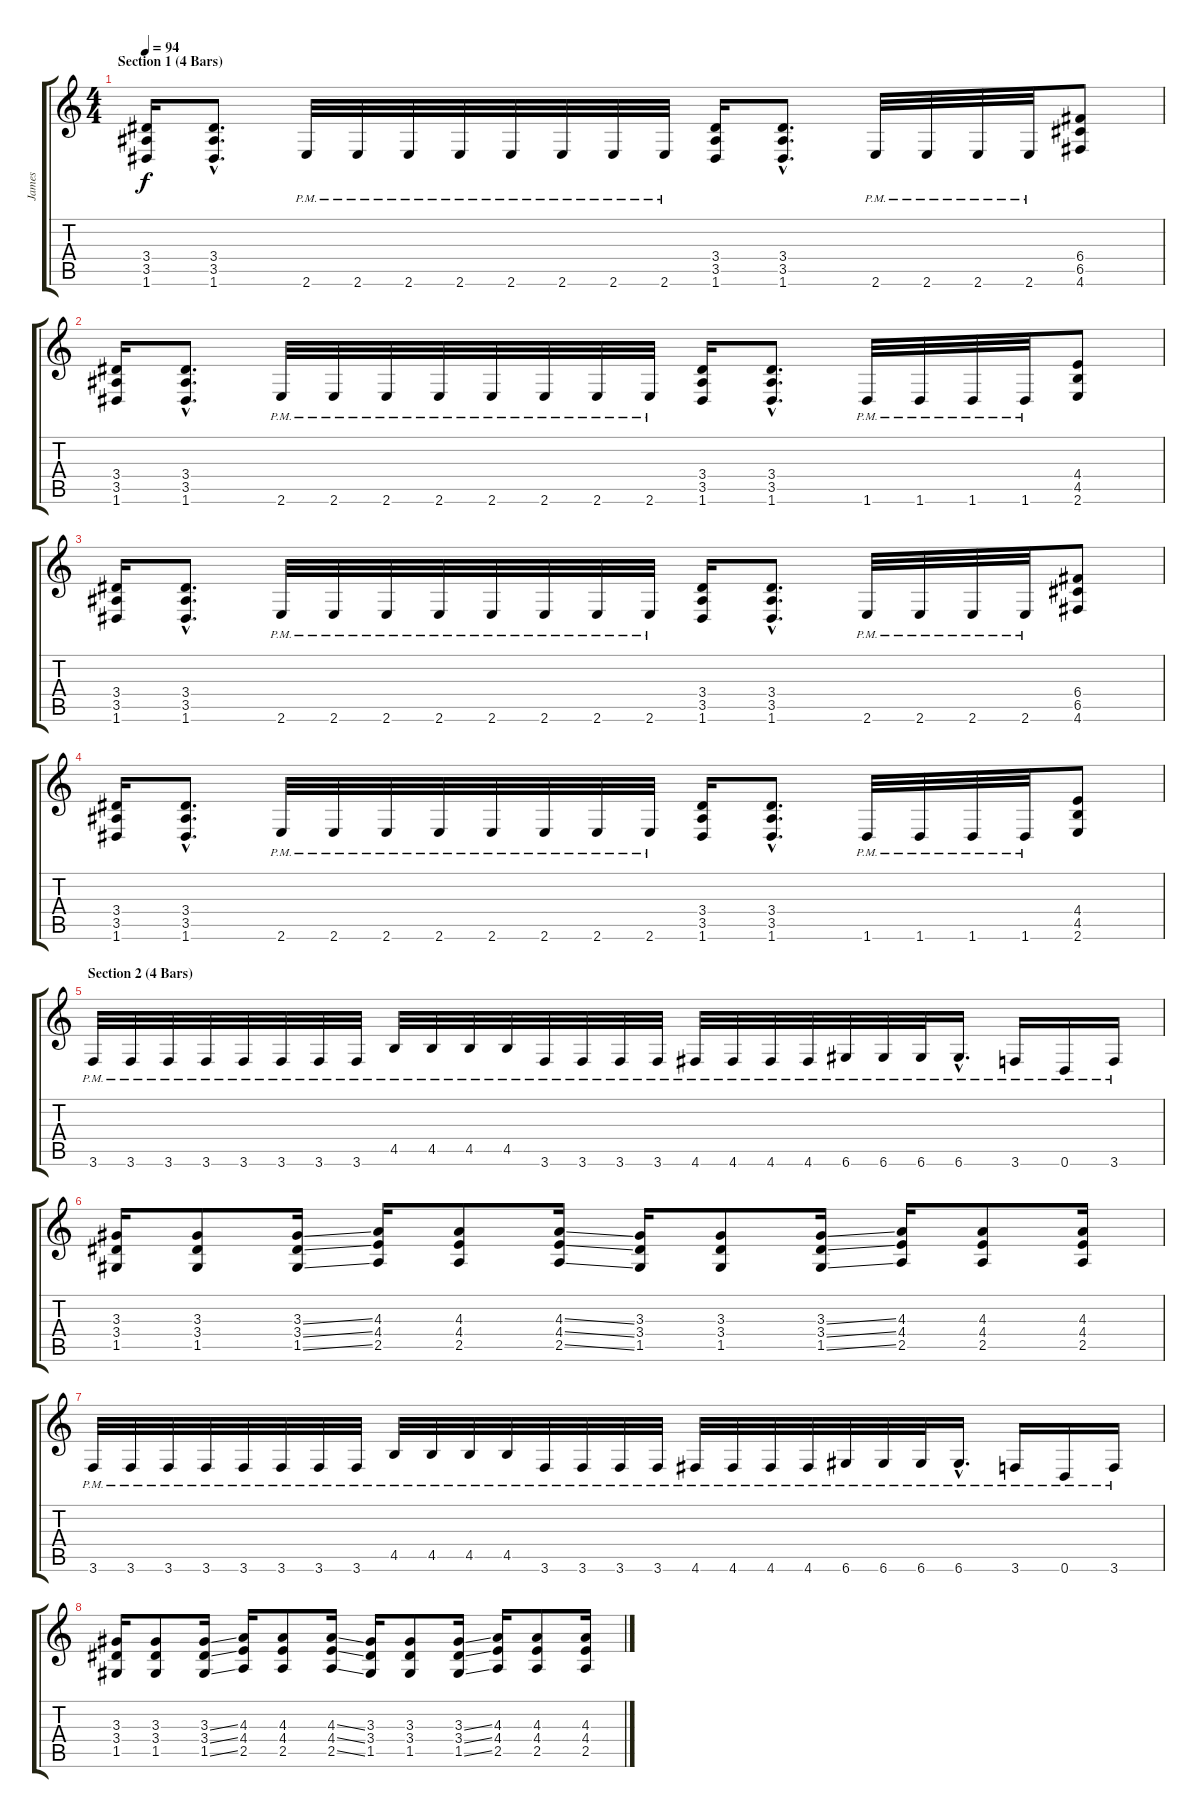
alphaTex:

\track ("James" "James") {instrument distortionguitar}
\staff {score tabs}
\tuning (D4 A3 F3 C3 G2 D2) {hide}
\ts (4 4)
\section ("" "Section 1 (4 Bars)")
\tempo 94
\clef g2
\ks c
(3.4 3.5 1.6).16{dy f} (3.4{hac} 3.5{hac} 1.6{hac}).8{d} 2.6{pm}.32 2.6{pm}.32 2.6{pm}.32 2.6{pm}.32 2.6{pm}.32 2.6{pm}.32 2.6{pm}.32 2.6{pm}.32 (3.4 3.5 1.6).16 (3.4{hac} 3.5{hac} 1.6{hac}).8{d} 2.6{pm}.32 2.6{pm}.32 2.6{pm}.32 2.6{pm}.32 (6.4 6.5 4.6).8 |
(3.4 3.5 1.6).16 (3.4{hac} 3.5{hac} 1.6{hac}).8{d} 2.6{pm}.32 2.6{pm}.32 2.6{pm}.32 2.6{pm}.32 2.6{pm}.32 2.6{pm}.32 2.6{pm}.32 2.6{pm}.32 (3.4 3.5 1.6).16 (3.4{hac} 3.5{hac} 1.6{hac}).8{d} 1.6{pm}.32 1.6{pm}.32 1.6{pm}.32 1.6{pm}.32 (4.4 4.5 2.6).8 |
(3.4 3.5 1.6).16 (3.4{hac} 3.5{hac} 1.6{hac}).8{d} 2.6{pm}.32 2.6{pm}.32 2.6{pm}.32 2.6{pm}.32 2.6{pm}.32 2.6{pm}.32 2.6{pm}.32 2.6{pm}.32 (3.4 3.5 1.6).16 (3.4{hac} 3.5{hac} 1.6{hac}).8{d} 2.6{pm}.32 2.6{pm}.32 2.6{pm}.32 2.6{pm}.32 (6.4 6.5 4.6).8 |
(3.4 3.5 1.6).16 (3.4{hac} 3.5{hac} 1.6{hac}).8{d} 2.6{pm}.32 2.6{pm}.32 2.6{pm}.32 2.6{pm}.32 2.6{pm}.32 2.6{pm}.32 2.6{pm}.32 2.6{pm}.32 (3.4 3.5 1.6).16 (3.4{hac} 3.5{hac} 1.6{hac}).8{d} 1.6{pm}.32 1.6{pm}.32 1.6{pm}.32 1.6{pm}.32 (4.4 4.5 2.6).8 |
\section ("" "Section 2 (4 Bars)")
3.6{pm}.32 3.6{pm}.32 3.6{pm}.32 3.6{pm}.32 3.6{pm}.32 3.6{pm}.32 3.6{pm}.32 3.6{pm}.32 4.5{pm}.32 4.5{pm}.32 4.5{pm}.32 4.5{pm}.32 3.6{pm}.32 3.6{pm}.32 3.6{pm}.32 3.6{pm}.32 4.6{pm}.32 4.6{pm}.32 4.6{pm}.32 4.6{pm}.32 6.6{pm}.32 6.6{pm}.32 6.6{pm}.32 6.6{hac pm}.16{d} 3.6{pm}.16 0.6{pm}.16 3.6{pm}.16 |
(3.3 3.4 1.5).16 (3.3 3.4 1.5).8 (3.3{ss} 3.4{ss} 1.5{ss}).16 (4.3 4.4 2.5).16 (4.3 4.4 2.5).8 (4.3{ss} 4.4{ss} 2.5{ss}).16 (3.3 3.4 1.5).16 (3.3 3.4 1.5).8 (3.3{ss} 3.4{ss} 1.5{ss}).16 (4.3 4.4 2.5).16 (4.3 4.4 2.5).8 (4.3 4.4 2.5).16 |
3.6{pm}.32 3.6{pm}.32 3.6{pm}.32 3.6{pm}.32 3.6{pm}.32 3.6{pm}.32 3.6{pm}.32 3.6{pm}.32 4.5{pm}.32 4.5{pm}.32 4.5{pm}.32 4.5{pm}.32 3.6{pm}.32 3.6{pm}.32 3.6{pm}.32 3.6{pm}.32 4.6{pm}.32 4.6{pm}.32 4.6{pm}.32 4.6{pm}.32 6.6{pm}.32 6.6{pm}.32 6.6{pm}.32 6.6{hac pm}.16{d} 3.6{pm}.16 0.6{pm}.16 3.6{pm}.16 |
(3.3 3.4 1.5).16 (3.3 3.4 1.5).8 (3.3{ss} 3.4{ss} 1.5{ss}).16 (4.3 4.4 2.5).16 (4.3 4.4 2.5).8 (4.3{ss} 4.4{ss} 2.5{ss}).16 (3.3 3.4 1.5).16 (3.3 3.4 1.5).8 (3.3{ss} 3.4{ss} 1.5{ss}).16 (4.3 4.4 2.5).16 (4.3 4.4 2.5).8 (4.3 4.4 2.5).16
